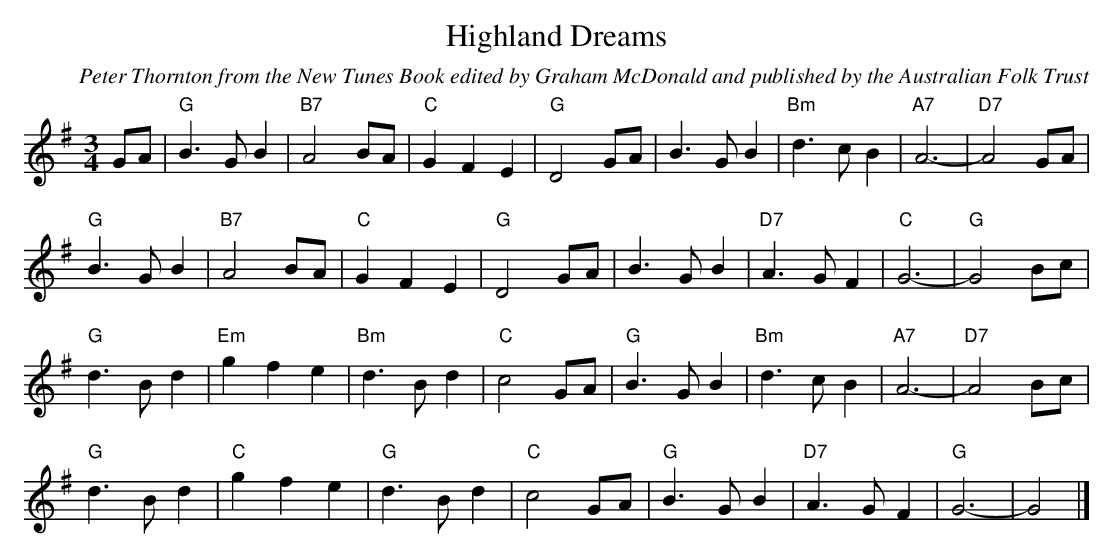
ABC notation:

X:1
T:Highland Dreams
C:Peter Thornton from the New Tunes Book edited by Graham McDonald and published by the Australian Folk Trust
M:3/4
L:1/4
K:G
G/A/|"G"B>GB|"B7"A2B/A/|"C"GFE|"G"D2G/A/|B>GB|"Bm"d>cB|"A7"A3-|"D7"A2G/A/|
"G"B>GB|"B7"A2B/A/|"C"GFE|"G"D2G/A/|B>GB|"D7"A>GF|"C"G3-|"G"G2B/c/|
"G"d>Bd|"Em"gfe|"Bm"d>Bd|"C"c2G/A/|"G"B>GB|"Bm"d>cB|"A7"A3-|"D7"A2B/c/|
"G"d>Bd|"C"gfe|"G"d>Bd|"C"c2G/A/|"G"B>GB|"D7"A>GF|"G"G3-| G2|]
